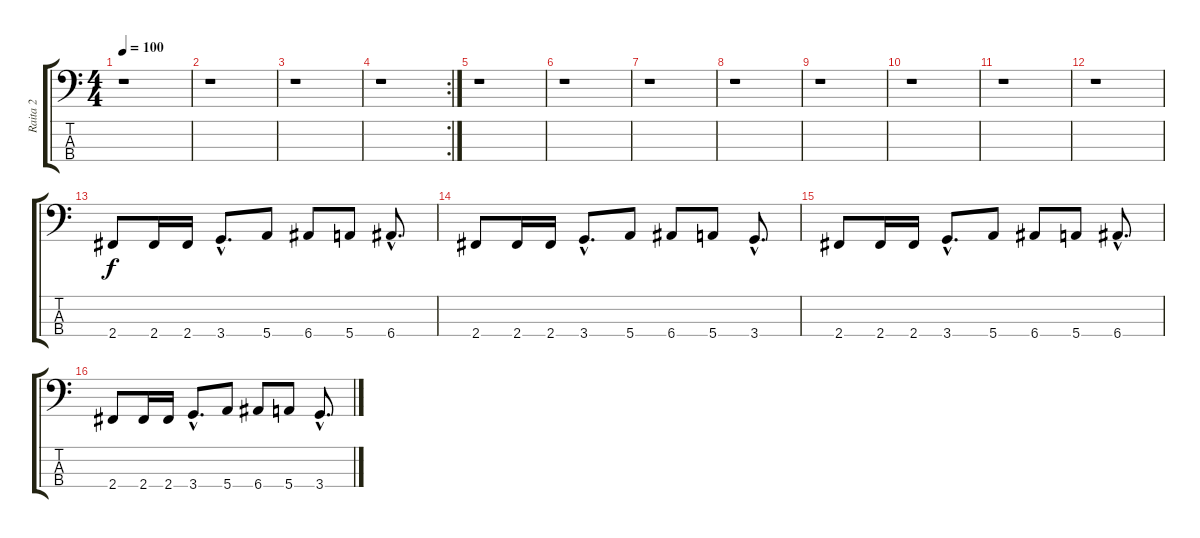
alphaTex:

\track ("Raita 2" "Raita 2") {instrument slapbass2}
\staff {score tabs}
\tuning (G2 D2 A1 E1) {hide}
\ts (4 4)
\tempo 100
\clef f4
\ks c
r.1{dy f instrument slapbass2} |
r.1 |
r.1 |
\rc 2
r.1 |
r.1 |
r.1 |
r.1 |
r.1 |
r.1 |
r.1 |
r.1 |
r.1 |
2.4.8 2.4.16 2.4.16 3.4{hac}.8{d} 5.4.8 6.4.8 5.4.8 6.4{hac}.8{d} |
2.4.8 2.4.16 2.4.16 3.4{hac}.8{d} 5.4.8 6.4.8 5.4.8 3.4{hac}.8{d} |
2.4.8 2.4.16 2.4.16 3.4{hac}.8{d} 5.4.8 6.4.8 5.4.8 6.4{hac}.8{d} |
2.4.8 2.4.16 2.4.16 3.4{hac}.8{d} 5.4.8 6.4.8 5.4.8 3.4{hac}.8{d}
